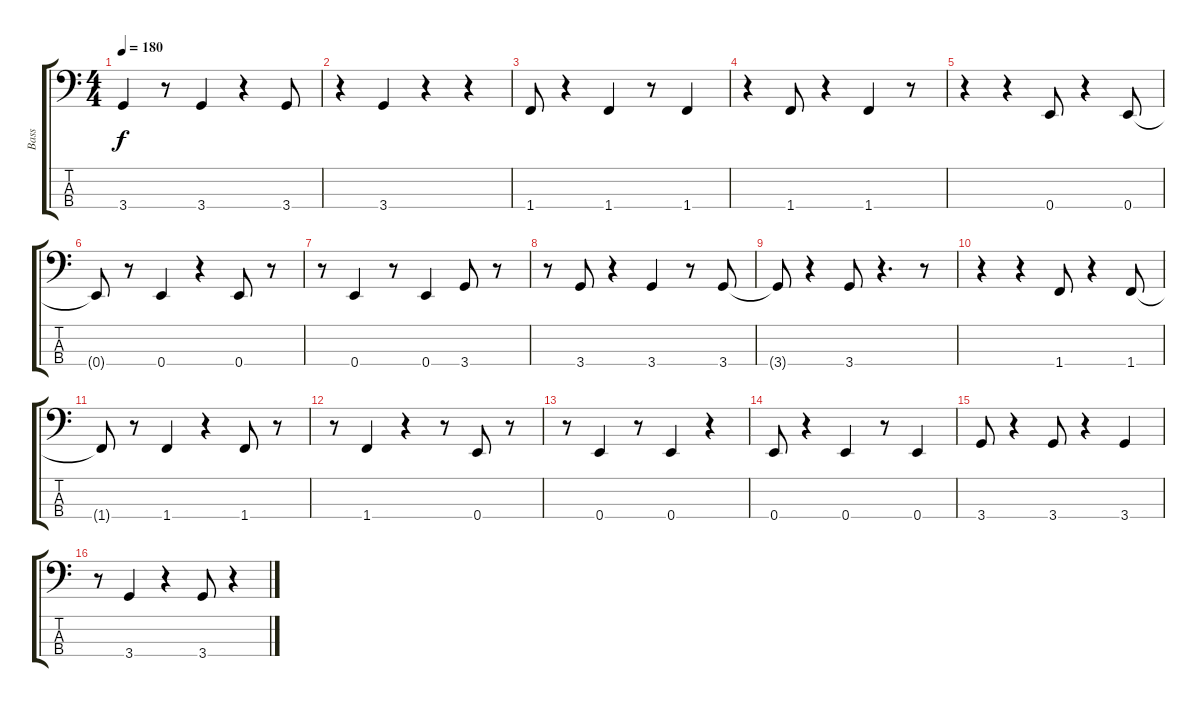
\track ("Bass" "Bass") {instrument electricbassfinger}
\staff {score tabs}
\tuning (G2 D2 A1 E1) {hide}
\ts (4 4)
\tempo 180
\clef f4
\ks c
3.4.4{dy f} r.8 3.4.4 r.4 3.4.8 |
r.4 3.4.4 r.4 r.4 |
1.4.8 r.4 1.4.4 r.8 1.4.4 |
r.4 1.4.8 r.4 1.4.4 r.8 |
r.4 r.4 0.4.8 r.4 0.4.8 |
0.4{t}.8 r.8 0.4.4 r.4 0.4.8 r.8 |
r.8 0.4.4 r.8 0.4.4 3.4.8 r.8 |
r.8 3.4.8 r.4 3.4.4 r.8 3.4.8 |
3.4{t}.8 r.4 3.4.8 r.4{d} r.8 |
r.4 r.4 1.4.8 r.4 1.4.8 |
1.4{t}.8 r.8 1.4.4 r.4 1.4.8 r.8 |
r.8 1.4.4 r.4 r.8 0.4.8 r.8 |
r.8 0.4.4 r.8 0.4.4 r.4 |
0.4.8 r.4 0.4.4 r.8 0.4.4 |
3.4.8 r.4 3.4.8 r.4 3.4.4 |
r.8 3.4.4 r.4 3.4.8 r.4
